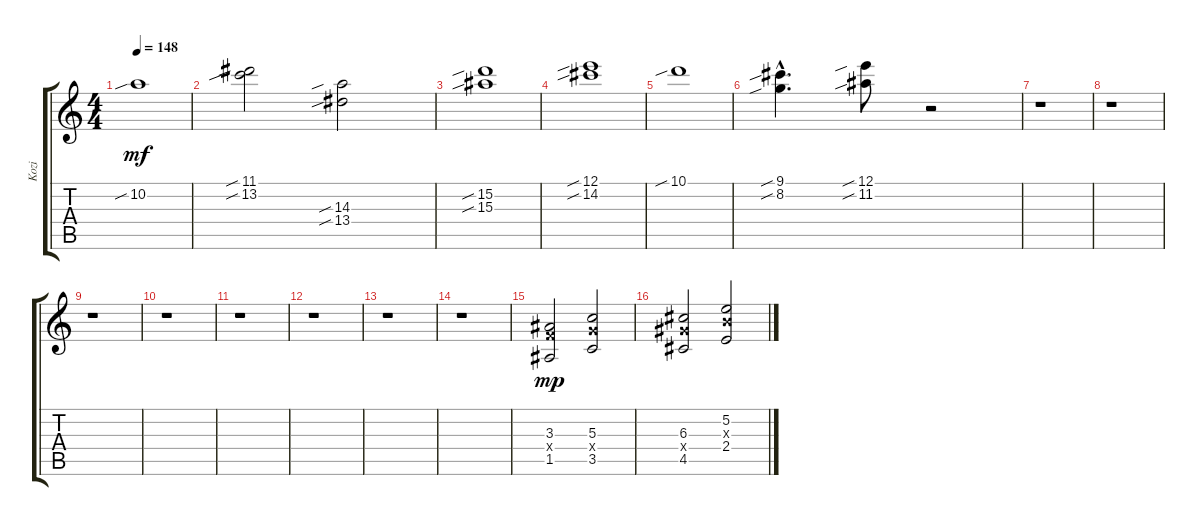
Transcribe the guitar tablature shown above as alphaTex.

\track ("Kozi" "Kozi") {instrument overdrivenguitar}
\staff {score tabs}
\tuning (E4 B3 G3 D3 A2 E2) {hide}
\ts (4 4)
\tempo 148
\clef g2
\ks c
10.2{sib}.1{dy mf} |
(11.1{sib} 13.2{sib}).2 (14.3{sib} 13.4{sib}).2 |
(15.2{sib} 15.3{sib}).1 |
(12.1{sib} 14.2{sib}).1 |
10.1{sib}.1 |
(9.1{sib hac} 8.2{sib hac}).4{d} (12.1{sib} 11.2{sib}).8 r.2 |
r.1 |
r.1 |
r.1 |
r.1 |
r.1 |
r.1 |
r.1 |
r.1 |
(3.3 3.4{x} 1.5).2{dy mp} (5.3 5.4{x} 3.5).2 |
(6.3 6.4{x} 4.5).2 (5.2 4.3{x} 2.4).2
